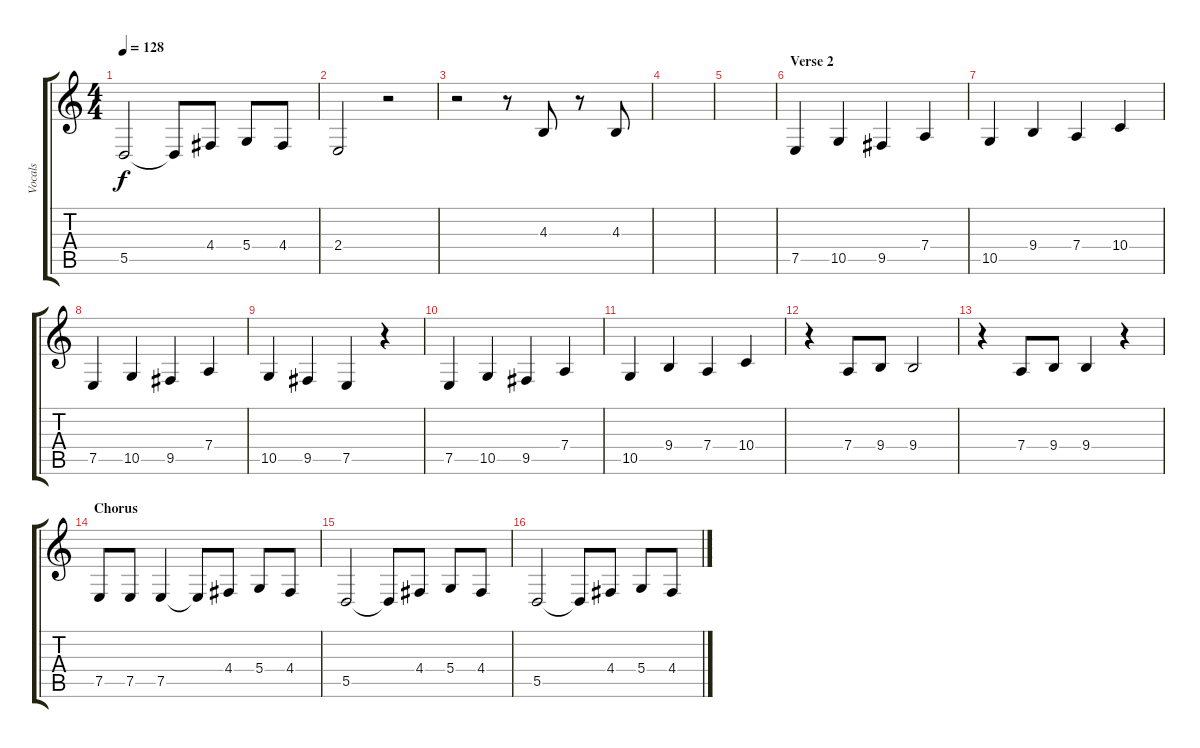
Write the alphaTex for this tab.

\track ("Vocals" "Vocals") {instrument flute}
\staff {score tabs}
\tuning (E4 B3 G3 D3 A2 E2) {hide}
\ts (4 4)
\tempo 128
\clef g2
\ks c
5.5.2{dy f} 5.5{t}.8 4.4.8 5.4.8 4.4.8 |
2.4.2 r.2 |
r.2 r.8 4.3.8 r.8 4.3.8 |
|
|
\section ("" "Verse 2")
7.5.4 10.5.4 9.5.4 7.4.4 |
10.5.4 9.4.4 7.4.4 10.4.4 |
7.5.4 10.5.4 9.5.4 7.4.4 |
10.5.4 9.5.4 7.5.4 r.4 |
7.5.4 10.5.4 9.5.4 7.4.4 |
10.5.4 9.4.4 7.4.4 10.4.4 |
r.4 7.4.8 9.4.8 9.4.2 |
r.4 7.4.8 9.4.8 9.4.4 r.4 |
\section ("" "Chorus")
7.5.8 7.5.8 7.5.4 7.5{t}.8 4.4.8 5.4.8 4.4.8 |
5.5.2 5.5{t}.8 4.4.8 5.4.8 4.4.8 |
5.5.2 5.5{t}.8 4.4.8 5.4.8 4.4.8
